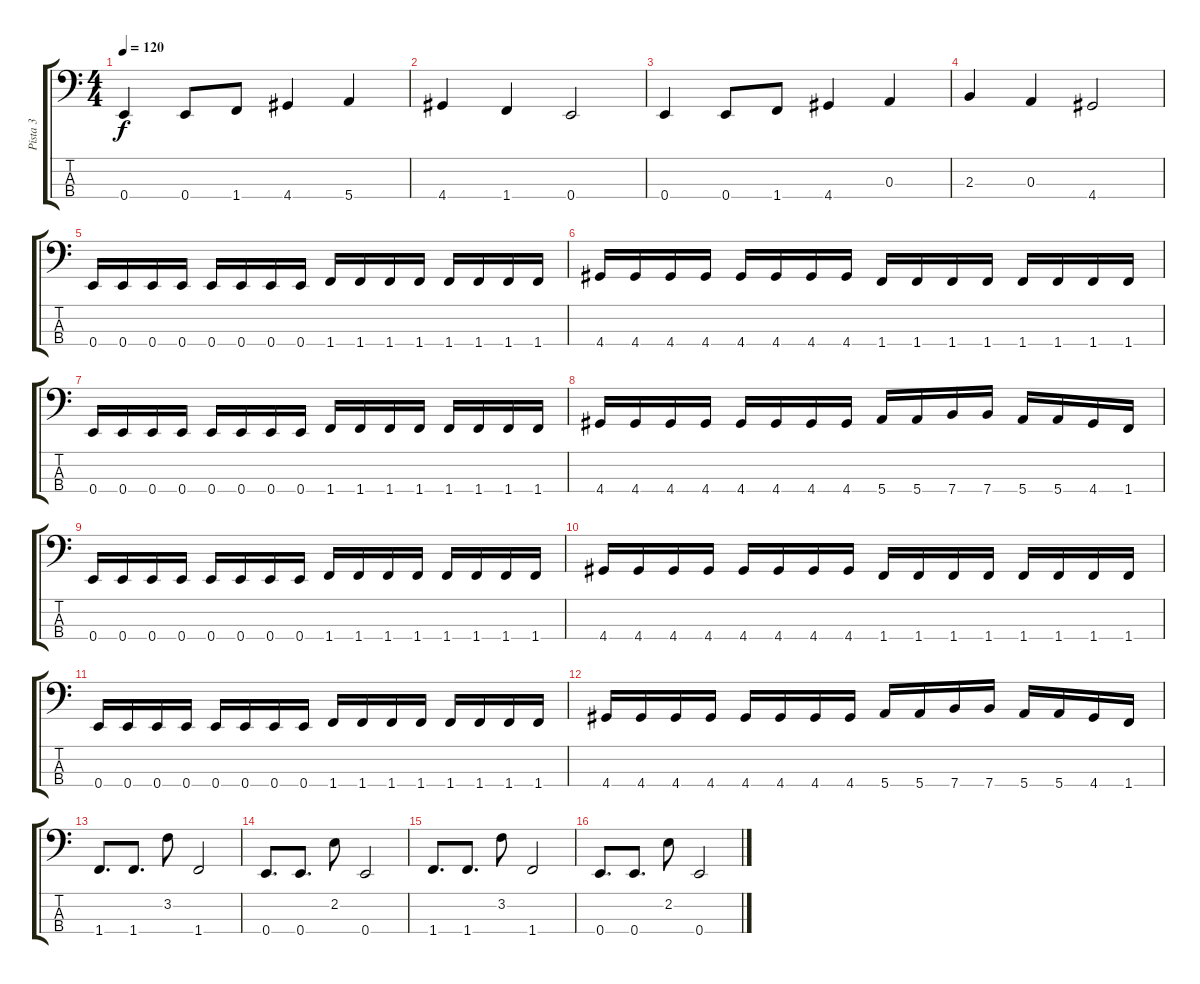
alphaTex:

\track ("Pista 3" "Pista 3") {instrument electricbassfinger}
\staff {score tabs}
\tuning (G2 D2 A1 E1) {hide}
\ts (4 4)
\tempo 120
\clef f4
\ks c
0.4.4{dy f} 0.4.8 1.4.8 4.4.4 5.4.4 |
4.4.4 1.4.4 0.4.2 |
0.4.4 0.4.8 1.4.8 4.4.4 0.3.4 |
2.3.4 0.3.4 4.4.2 |
0.4.16 0.4.16 0.4.16 0.4.16 0.4.16 0.4.16 0.4.16 0.4.16 1.4.16 1.4.16 1.4.16 1.4.16 1.4.16 1.4.16 1.4.16 1.4.16 |
4.4.16 4.4.16 4.4.16 4.4.16 4.4.16 4.4.16 4.4.16 4.4.16 1.4.16 1.4.16 1.4.16 1.4.16 1.4.16 1.4.16 1.4.16 1.4.16 |
0.4.16 0.4.16 0.4.16 0.4.16 0.4.16 0.4.16 0.4.16 0.4.16 1.4.16 1.4.16 1.4.16 1.4.16 1.4.16 1.4.16 1.4.16 1.4.16 |
4.4.16 4.4.16 4.4.16 4.4.16 4.4.16 4.4.16 4.4.16 4.4.16 5.4.16 5.4.16 7.4.16 7.4.16 5.4.16 5.4.16 4.4.16 1.4.16 |
0.4.16 0.4.16 0.4.16 0.4.16 0.4.16 0.4.16 0.4.16 0.4.16 1.4.16 1.4.16 1.4.16 1.4.16 1.4.16 1.4.16 1.4.16 1.4.16 |
4.4.16 4.4.16 4.4.16 4.4.16 4.4.16 4.4.16 4.4.16 4.4.16 1.4.16 1.4.16 1.4.16 1.4.16 1.4.16 1.4.16 1.4.16 1.4.16 |
0.4.16 0.4.16 0.4.16 0.4.16 0.4.16 0.4.16 0.4.16 0.4.16 1.4.16 1.4.16 1.4.16 1.4.16 1.4.16 1.4.16 1.4.16 1.4.16 |
4.4.16 4.4.16 4.4.16 4.4.16 4.4.16 4.4.16 4.4.16 4.4.16 5.4.16 5.4.16 7.4.16 7.4.16 5.4.16 5.4.16 4.4.16 1.4.16 |
1.4.8{d} 1.4.8{d} 3.2.8 1.4.2 |
0.4.8{d} 0.4.8{d} 2.2.8 0.4.2 |
1.4.8{d} 1.4.8{d} 3.2.8 1.4.2 |
0.4.8{d} 0.4.8{d} 2.2.8 0.4.2
